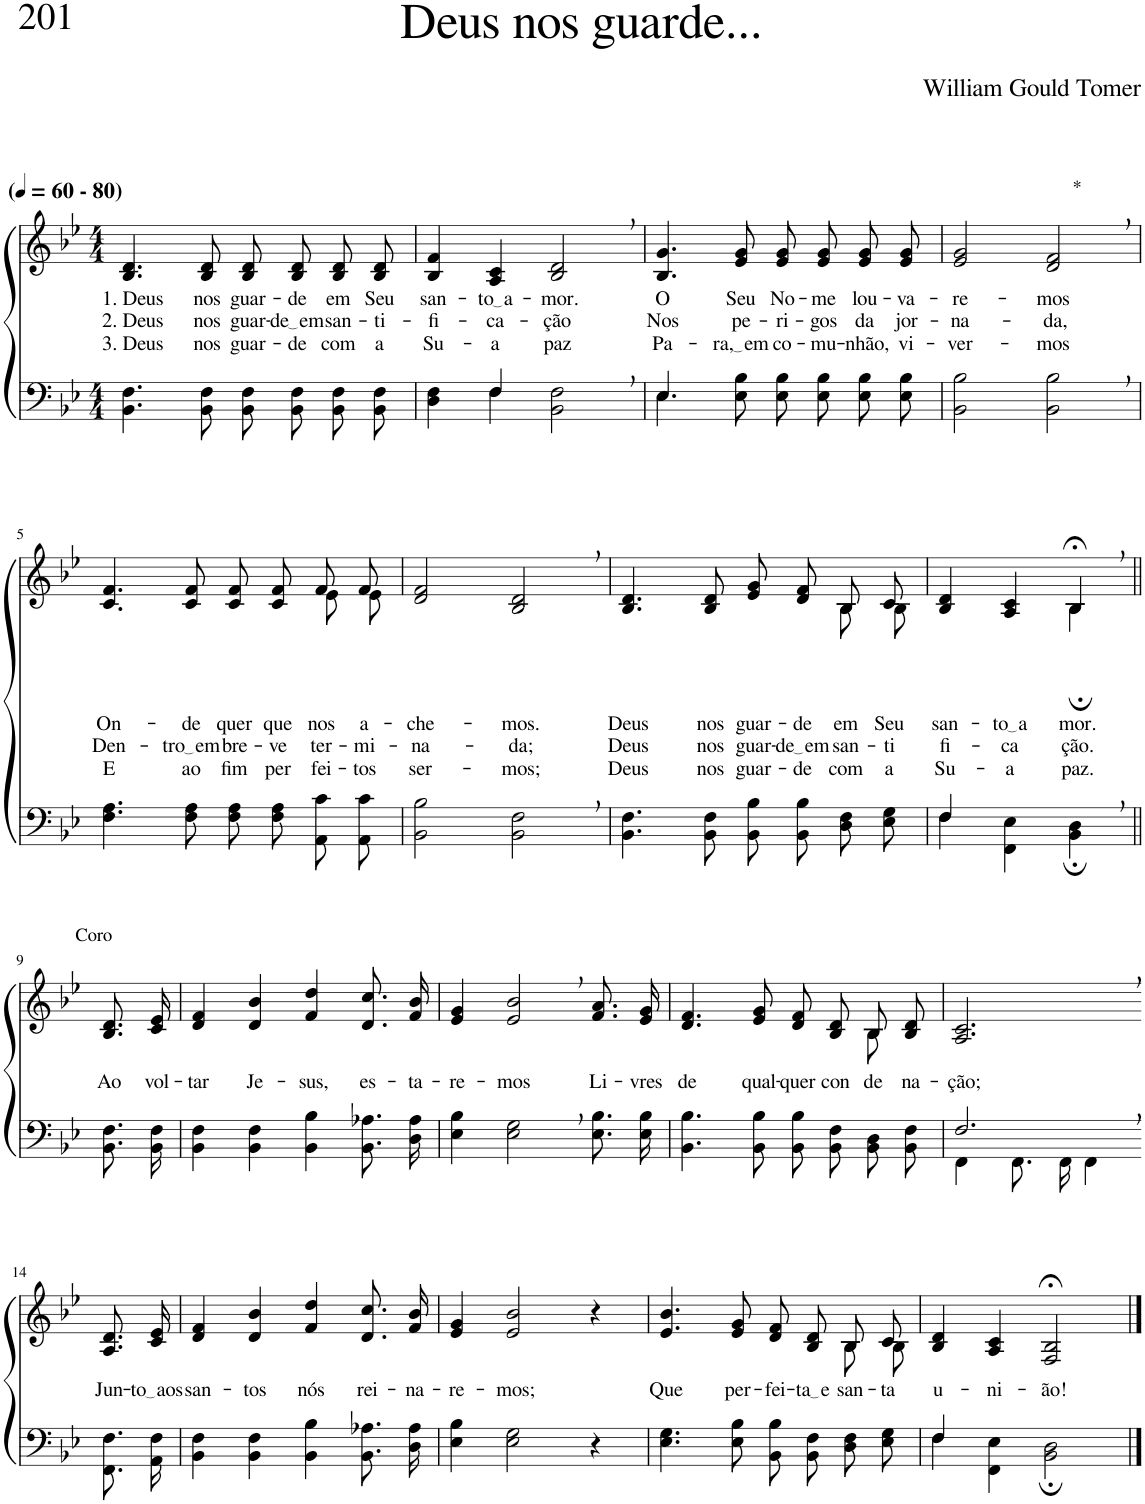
**kern	**kern	**text	**text	**text
*part2	*part1	*part1	*part1	*part1
*staff2	*staff1	*staff1	*staff1	*staff1
*I"Parte III e IV	*I"Parte I e II	*	*	*
*clefF4	*clefG2	*	*	*
*Trd-1c-2	*Trd-1c-2	*	*	*
*k[b-e-]	*k[b-e-]	*	*	*
*M4/4	*M4/4	*	*	*
*MM60	*MM60	*	*	*
=1	=1	=1	=1	=1
!	!LO:TX:a:B:t=(	!	!	!
!	!LO:TX:a:B:t=- 80)	!	!	!
!	!	!LO:LY:b	!LO:LY:b	!LO:LY:b
4.BB-\ 4.F\	4.B-/ 4.d/	1. Deus	2. Deus	3. Deus
!	!	!LO:LY:b	!LO:LY:b	!LO:LY:b
8BB-\ 8F\	8B-/ 8d/	nos	nos	nos
!	!	!LO:LY:b	!LO:LY:b	!LO:LY:b
8BB-\ 8F\L	8B-/ 8d/L	guar-	guar-	guar-
!	!	!LO:LY:b	!LO:LY:b	!LO:LY:b
8BB-\ 8F\J	8B-/ 8d/J	-de	de em	-de
!	!	!LO:LY:b	!LO:LY:b	!LO:LY:b
8BB-\ 8F\L	8B-/ 8d/L	em	san-	com
!	!	!LO:LY:b	!LO:LY:b	!LO:LY:b
8BB-\ 8F\J	8B-/ 8d/J	Seu	-ti-	a
=2	=2	=2	=2	=2
*^	*	*	*	*
!	!	!	!LO:LY:b	!LO:LY:b	!LO:LY:b
4ryy	4D\ 4F\	4B-/ 4f/	san-	-fi-	Su-
!	!	!	!LO:LY:b	!LO:LY:b	!LO:LY:b
4F/	4F\	4A/ 4c/	to a	ca-	-a
!	!	!	!LO:LY:b	!LO:LY:b	!LO:LY:b
2ryy	2BB-\ 2F\	2B-/, 2d/,	-mor.	-ção	paz
=3	=3	=3	=3	=3	=3
!	!	!	!LO:LY:b	!LO:LY:b	!LO:LY:b
4.E-\	4.E-/	4.B-/ 4.g/	O	Nos	Pa-
!	!	!	!LO:LY:b	!LO:LY:b	!LO:LY:b
8E-\ 8B-\	2ryy	8e-/ 8g/	Seu	pe-	ra, em
!	!	!	!LO:LY:b	!LO:LY:b	!LO:LY:b
8E-\ 8B-\L	.	8e-/ 8g/L	No-	-ri-	co-
!	!	!	!LO:LY:b	!LO:LY:b	!LO:LY:b
8E-\ 8B-\J	.	8e-/ 8g/J	-me	-gos	-mu-
!	!	!	!LO:LY:b	!LO:LY:b	!LO:LY:b
8E-\ 8B-\L	.	8e-/ 8g/L	lou-	da	-nhão,
!	!	!	!LO:LY:b	!LO:LY:b	!LO:LY:b
8E-\ 8B-\J	8ryy	8e-/ 8g/J	-va-	jor-	vi-
=4	=4	=4	=4	=4	=4
!	!	!	!LO:LY:b	!LO:LY:b	!LO:LY:b
*v	*v	*	*	*	*
2BB-\ 2B-\	2e-/ 2g/	-re-	-na-	-ver-
!	!LO:TX:a:t=*	!	!	!
!	!	!LO:LY:b	!LO:LY:b	!LO:LY:b
2BB-\, 2B-\,	2d/, 2f/,	-mos	-da,	-mos
!!LO:LB:g=z
=5	=5	=5	=5	=5
*	*^	*	*	*
!	!	!	!LO:LY:b	!LO:LY:b	!LO:LY:b
4.F\ 4.A\	2.ryy	4.c/ 4.f/	On-	Den-	E
!	!	!	!LO:LY:b	!LO:LY:b	!LO:LY:b
8F\ 8A\	.	8c/ 8f/	-de	tro em	ao
!	!	!	!LO:LY:b	!LO:LY:b	!LO:LY:b
8F\ 8A\L	.	8c/ 8f/L	quer	bre-	fim
!	!	!	!LO:LY:b	!LO:LY:b	!LO:LY:b
8F\ 8A\J	.	8c/ 8f/J	que	-ve	per-
!	!	!	!LO:LY:b	!LO:LY:b	!LO:LY:b
8AA\ 8c\L	8e-\L	8f/L	nos	ter-	-fei-
!	!	!	!LO:LY:b	!LO:LY:b	!LO:LY:b
8AA\ 8c\J	8e-\J	8f/J	a-	-mi-	-tos
=6	=6	=6	=6	=6	=6
!	!	!	!LO:LY:b	!LO:LY:b	!LO:LY:b
*	*v	*v	*	*	*
2BB-\ 2B-\	2d/ 2f/	-che-	-na-	ser-
!	!	!LO:LY:b	!LO:LY:b	!LO:LY:b
2BB-\, 2F\,	2B-/, 2d/,	-mos.	-da;	-mos;
=7	=7	=7	=7	=7
!	!	!LO:LY:b	!LO:LY:b	!LO:LY:b
*	*^	*	*	*
4.BB-\ 4.F\	4.B-/ 4.d/	2.ryy	Deus	Deus	Deus
!	!	!	!LO:LY:b	!LO:LY:b	!LO:LY:b
8BB-\ 8F\	8B-/ 8d/	.	nos	nos	nos
!	!	!	!LO:LY:b	!LO:LY:b	!LO:LY:b
8BB-\ 8B-\L	8e-/ 8g/L	.	guar-	guar-	guar-
!	!	!	!LO:LY:b	!LO:LY:b	!LO:LY:b
8BB-\ 8B-\J	8d/ 8f/J	.	-de	de em	-de
!	!	!	!LO:LY:b	!LO:LY:b	!LO:LY:b
8D\ 8F\L	8B-/L	8B-\L	em	-san-	com
!	!	!	!LO:LY:b	!LO:LY:b	!LO:LY:b
8E-\ 8G\J	8c/J	8B-\J	Seu	-ti-	a
=8	=8	=8	=8	=8	=8
*^	*	*	*	*	*
!	!	!	!	!LO:LY:b	!LO:LY:b	!LO:LY:b
4F/	4F\	4B-/ 4d/	2ryy	san-	-fi-	Su-
!	!	!	!	!LO:LY:b	!LO:LY:b	!LO:LY:b
2ryy	4FF\ 4E-\	4A/ 4c/	.	to a	-ca-	-a
!	!	!	!	!LO:LY:b	!LO:LY:b	!LO:LY:b
.	4BB-\; 4D\;	4B-;<,/	4B-;\	mor.	-ção.	paz.
!!LO:LB:g=z
=9||	=9||	=9||	=9||	=9||	=9||	=9||
!	!	!LO:TX:a:t=Coro	!	!	!	!
!	!	!	!	!LO:LY:b	!	!
*v	*v	*	*	*	*	*
*	*v	*v	*	*	*
8.BB-\ 8.F\L	8.B-/ 8.d/L	Ao	.	.
!	!	!LO:LY:b	!	!
16BB-\ 16F\Jk	16c/ 16e-/Jk	vol-	.	.
=10	=10	=10	=10	=10
!	!	!LO:LY:b	!	!
4BB-\ 4F\	4d/ 4f/	-tar	.	.
!	!	!LO:LY:b	!	!
4BB-\ 4F\	4d/ 4b-/	Je-	.	.
!	!	!LO:LY:b	!	!
4BB-\ 4B-\	4f/ 4dd/	-sus,	.	.
!	!	!LO:LY:b	!	!
8.BB-\ 8.A-X\L	8.d/ 8.cc/L	es-	.	.
!	!	!LO:LY:b	!	!
16D\ 16A-\Jk	16f/ 16b-/Jk	-ta-	.	.
=11	=11	=11	=11	=11
!	!	!LO:LY:b	!	!
4E-\ 4B-\	4e-/ 4g/	-re-	.	.
!	!	!LO:LY:b	!	!
2E-\, 2G\,	2e-/, 2b-/,	-mos	.	.
!	!	!LO:LY:b	!	!
8.E-\ 8.B-\L	8.f/ 8.a/L	Li-	.	.
!	!	!LO:LY:b	!	!
16E-\ 16B-\Jk	16e-/ 16g/Jk	-vres	.	.
=12	=12	=12	=12	=12
!	!	!LO:LY:b	!	!
*	*^	*	*	*
4.BB-\ 4.B-\	4.d/ 4.f/	2.ryy	de	.	.
!	!	!	!LO:LY:b	!	!
8BB-\ 8B-\	8e-/ 8g/	.	qual-	.	.
!	!	!	!LO:LY:b	!	!
8BB-\ 8B-\L	8d/ 8f/L	.	-quer	.	.
!	!	!	!LO:LY:b	!	!
8BB-\ 8F\J	8B-/ 8d/J	.	con-	.	.
!	!	!	!LO:LY:b	!	!
8BB-\ 8D\L	8B-/L	8B-\	-de-	.	.
!	!	!	!LO:LY:b	!	!
8BB-\ 8F\J	8B-/ 8d/J	8ryy	-na-	.	.
=13	=13	=13	=13	=13	=13
*^	*	*	*	*	*
!	!	!	!	!LO:LY:b	!	!
*	*	*v	*v	*	*	*
2.F,/	4FF\	2.A/, 2.c/,	-ção;	.	.
.	8.FF\L	.	.	.	.
.	16FF\Jk	.	.	.	.
.	4FF\	.	.	.	.
!!LO:LB:g=z
=14-	=14-	=14-	=14-	=14-	=14-
!	!	!	!LO:LY:b	!	!
*v	*v	*	*	*	*
8.FF/ 8.F/L	8.A/ 8.d/L	Jun-	.	.
!	!	!LO:LY:b	!	!
16AA/ 16F/Jk	16c/ 16e-/Jk	to aos	.	.
=15	=15	=15	=15	=15
!	!	!LO:LY:b	!	!
4BB-\ 4F\	4d/ 4f/	san-	.	.
!	!	!LO:LY:b	!	!
4BB-\ 4F\	4d/ 4b-/	-tos	.	.
!	!	!LO:LY:b	!	!
4BB-\ 4B-\	4f/ 4dd/	nós	.	.
!	!	!LO:LY:b	!	!
8.BB-\ 8.A-X\L	8.d/ 8.cc/L	rei-	.	.
!	!	!LO:LY:b	!	!
16D\ 16A-\Jk	16f/ 16b-/Jk	-na-	.	.
=16	=16	=16	=16	=16
!	!	!LO:LY:b	!	!
4E-\ 4B-\	4e-/ 4g/	-re-	.	.
!	!	!LO:LY:b	!	!
2E-\ 2G\	2e-/ 2b-/	-mos;	.	.
4r	4r	.	.	.
=17	=17	=17	=17	=17
!	!	!LO:LY:b	!	!
*	*^	*	*	*
4.E-\ 4.G\	4.e-/ 4.b-/	2.ryy	Que	.	.
!	!	!	!LO:LY:b	!	!
8E-\ 8B-\	8e-/ 8g/	.	per-	.	.
!	!	!	!LO:LY:b	!	!
8BB-\ 8B-\L	8d/ 8f/L	.	-fei-	.	.
!	!	!	!LO:LY:b	!	!
8BB-\ 8F\J	8B-/ 8d/J	.	ta e	.	.
!	!	!	!LO:LY:b	!	!
8D\ 8F\L	8B-/L	8B-\L	san-	.	.
!	!	!	!LO:LY:b	!	!
8E-\ 8G\J	8c/J	8B-\J	-ta	.	.
=18	=18	=18	=18	=18	=18
*^	*	*	*	*	*
!	!	!	!	!LO:LY:b	!	!
*	*	*v	*v	*	*	*
4F/	4F\	4B-/ 4d/	u-	.	.
!	!	!	!LO:LY:b	!	!
2.ryy	4FF\ 4E-\	4A/ 4c/	-ni-	.	.
!	!	!	!LO:LY:b	!	!
.	2BB-\; 2D\;	2F/;< 2B-/;<	-ão!	.	.
*v	*v	*	*	*	*
==	==	==	==	==
*-	*-	*-	*-	*-
